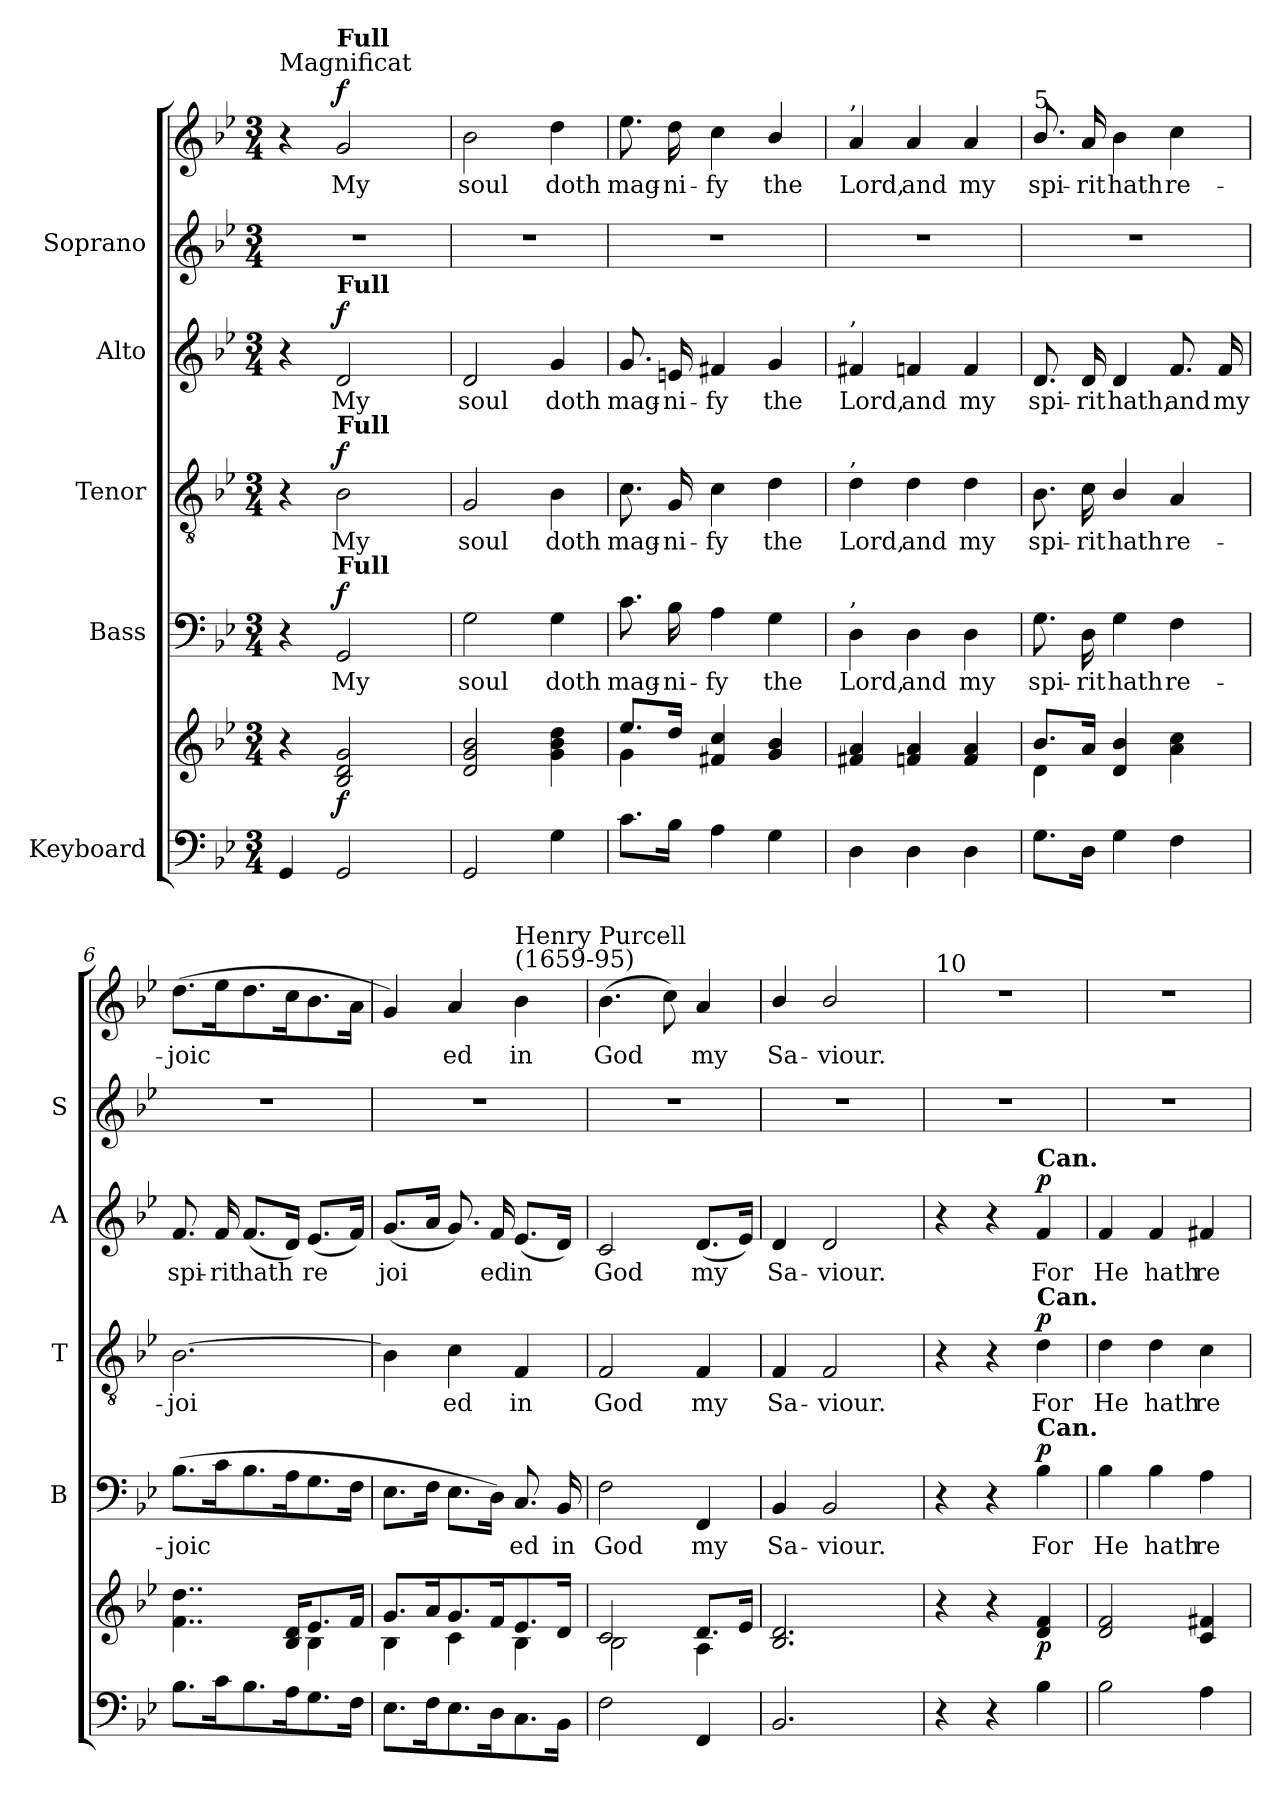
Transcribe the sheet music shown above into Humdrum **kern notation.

**kern	**kern	**dynam	**kern	**text	**dynam	**kern	**text	**dynam	**kern	**text	**dynam	**kern	**kern	**text	**dynam
*part5	*part5	*part5	*part4	*part4	*part4	*part3	*part3	*part3	*part2	*part2	*part2	*part1	*part1	*part1	*part1
*staff7	*staff6	*staff6/7	*staff5	*staff5	*staff5	*staff4	*staff4	*staff4	*staff3	*staff3	*staff3	*staff2	*staff1	*staff1	*staff1/2
*I"Keyboard	*	*	*I"Bass	*	*	*I"Tenor	*	*	*I"Alto	*	*	*I"Soprano	*	*	*
*	*	*	*I'B	*	*	*I'T	*	*	*I'A	*	*	*I'S	*	*	*
*clefF4	*clefG2	*	*clefF4	*	*	*clefGv2	*	*	*clefG2	*	*	*clefG2	*clefG2	*	*
*k[b-e-]	*k[b-e-]	*	*k[b-e-]	*	*	*k[b-e-]	*	*	*k[b-e-]	*	*	*k[b-e-]	*k[b-e-]	*	*
*B-:	*B-:	*	*B-:	*	*	*B-:	*	*	*B-:	*	*	*B-:	*B-:	*	*
*M3/4	*M3/4	*	*M3/4	*	*	*M3/4	*	*	*M3/4	*	*	*M3/4	*M3/4	*	*
=1	=1	=1	=1	=1	=1	=1	=1	=1	=1	=1	=1	=1	=1	=1	=1
*	*^	*	*	*	*	*	*	*	*	*	*	*	*	*	*
!	!	!	!	!	!	!	!	!	!	!	!	!	!	!LO:TX:a:t=Magnificat	!	!
4GG/	4r	2ryy	.	4r	.	.	4r	.	.	4r	.	.	2.r	4r	.	.
!	!	!	!	!	!	!	!	!	!	!	!	!	!	!LO:TX:a:B:t=Full	!	!
!	!	!	!	!	!	!	!	!	!	!LO:TX:a:B:t=Full	!	!	!	!	!	!
!	!	!	!	!	!	!	!LO:TX:a:B:t=Full	!	!	!	!	!	!	!	!	!
!	!	!	!	!LO:TX:a:B:t=Full	!	!	!	!	!	!	!	!	!	!	!	!
!	!	!	!LO:DY:b	!	!LO:LY:b	!LO:DY:b	!	!LO:LY:b	!LO:DY:b	!	!LO:LY:b	!LO:DY:b	!	!	!LO:LY:b	!LO:DY:b
2GG/	2B-/ 2d/ 2g/	.	f	2GG/	My	f	2B-\	My	f	2d/	My	f	.	2g/	My	f
.	.	4ryy	.	.	.	.	.	.	.	.	.	.	.	.	.	.
=2	=2	=2	=2	=2	=2	=2	=2	=2	=2	=2	=2	=2	=2	=2	=2	=2
!	!	!	!	!	!LO:LY:b	!	!	!LO:LY:b	!	!	!LO:LY:b	!	!	!	!LO:LY:b	!
2GG/	2d/ 2g/ 2b-/	2ryy	.	2G\	soul	.	2G/	soul	.	2d/	soul	.	2.r	2b-\	soul	.
!	!	!	!	!	!LO:LY:b	!	!	!LO:LY:b	!	!	!LO:LY:b	!	!	!	!LO:LY:b	!
4G\	4g\ 4b-\ 4dd\	4ryy	.	4G\	doth	.	4B-\	doth	.	4g/	doth	.	.	4dd\	doth	.
=3	=3	=3	=3	=3	=3	=3	=3	=3	=3	=3	=3	=3	=3	=3	=3	=3
!	!	!	!	!	!LO:LY:b	!	!	!LO:LY:b	!	!	!LO:LY:b	!	!	!	!LO:LY:b	!
8.c\L	8.ee-/L	4g\	.	8.c\	mag-	.	8.c\	mag-	.	8.g/	mag-	.	2.r	8.ee-\	mag-	.
!	!	!	!	!	!LO:LY:b	!	!	!LO:LY:b	!	!	!LO:LY:b	!	!	!	!LO:LY:b	!
16B-\Jk	16dd/Jk	.	.	16B-\	-ni-	.	16G/	-ni-	.	16en/	-ni-	.	.	16dd\	-ni-	.
!	!	!	!	!	!LO:LY:b	!	!	!LO:LY:b	!	!	!LO:LY:b	!	!	!	!LO:LY:b	!
4A\	4f#X/ 4cc/	4ryy	.	4A\	-fy	.	4c\	-fy	.	4f#X/	-fy	.	.	4cc\	-fy	.
!	!	!	!	!	!LO:LY:b	!	!	!LO:LY:b	!	!	!LO:LY:b	!	!	!	!LO:LY:b	!
4G\	4g/ 4b-/	4ryy	.	4G\	the	.	4d\	the	.	4g/	the	.	.	4b-/	the	.
=4	=4	=4	=4	=4	=4	=4	=4	=4	=4	=4	=4	=4	=4	=4	=4	=4
!	!	!	!	!	!	!	!	!	!	!	!	!	!	!LO:TX:a:t=,	!	!
!	!	!	!	!	!	!	!	!	!	!LO:TX:a:t=,	!	!	!	!	!	!
!	!	!	!	!	!	!	!LO:TX:a:t=,	!	!	!	!	!	!	!	!	!
!	!	!	!	!LO:TX:a:t=,	!	!	!	!	!	!	!	!	!	!	!	!
!	!	!	!	!	!LO:LY:b	!	!	!LO:LY:b	!	!	!LO:LY:b	!	!	!	!LO:LY:b	!
4D\	4f#X/ 4a/	2ryy	.	4D\	Lord,	.	4d\	Lord,	.	4f#X/	Lord,	.	2.r	4a/	Lord,	.
!	!	!	!	!	!LO:LY:b	!	!	!LO:LY:b	!	!	!LO:LY:b	!	!	!	!LO:LY:b	!
4D\	4fn/ 4a/	.	.	4D\	and	.	4d\	and	.	4fn/	and	.	.	4a/	and	.
!	!	!	!	!	!LO:LY:b	!	!	!LO:LY:b	!	!	!LO:LY:b	!	!	!	!LO:LY:b	!
4D\	4f/ 4a/	4ryy	.	4D\	my	.	4d\	my	.	4f/	my	.	.	4a/	my	.
=5	=5	=5	=5	=5	=5	=5	=5	=5	=5	=5	=5	=5	=5	=5	=5	=5
!	!	!	!	!	!	!	!	!	!	!	!	!	!	!LO:TX:a:t=5	!	!
!	!	!	!	!	!LO:LY:b	!	!	!LO:LY:b	!	!	!LO:LY:b	!	!	!	!LO:LY:b	!
8.G\L	8.b-/L	4d\	.	8.G\	spi-	.	8.B-\	spi-	.	8.d/	spi-	.	2.r	8.b-/	spi-	.
!	!	!	!	!	!LO:LY:b	!	!	!LO:LY:b	!	!	!LO:LY:b	!	!	!	!LO:LY:b	!
16D\Jk	16a/Jk	.	.	16D\	-rit	.	16c\	-rit	.	16d/	-rit	.	.	16a/	-rit	.
!	!	!	!	!	!LO:LY:b	!	!	!LO:LY:b	!	!	!LO:LY:b	!	!	!	!LO:LY:b	!
4G\	4ryy	4d/ 4b-/	.	4G\	hath	.	4B-/	hath	.	4d/	hath,	.	.	4b-\	hath	.
!	!	!	!	!	!LO:LY:b	!	!	!LO:LY:b	!	!	!LO:LY:b	!	!	!	!LO:LY:b	!
4F\	4a\ 4cc\	4ryy	.	4F\	re-	.	4A/	re-	.	8.f/	and	.	.	4cc\	re-	.
!	!	!	!	!	!	!	!	!	!	!	!LO:LY:b	!	!	!	!	!
.	.	.	.	.	.	.	.	.	.	16f/	my	.	.	.	.	.
=6	=6	=6	=6	=6	=6	=6	=6	=6	=6	=6	=6	=6	=6	=6	=6	=6
!	!	!	!	!	!LO:LY:b	!	!	!LO:LY:b	!	!	!LO:LY:b	!	!	!	!LO:LY:b	!
8.B-\L	4..f\ 4..dd\	2ryy	.	(>8.B-\L	-joic­	.	[2.B-\	-joi­	.	8.f/	spi-	.	2.r	(>8.dd\L	-joic­	.
!	!	!	!	!	!	!	!	!	!	!	!LO:LY:b	!	!	!	!	!
16c\k	.	.	.	16c\k	.	.	.	.	.	16f/	-rit	.	.	16ee-\k	.	.
!	!	!	!	!	!	!	!	!	!	!	!LO:LY:b	!	!	!	!	!
8.B-\	.	.	.	8.B-\	.	.	.	.	.	(<8.f/L	hath	.	.	8.dd\	.	.
16A\k	16B-/ 16d/KL	.	.	16A\k	.	.	.	.	.	16d/Jk)	.	.	.	16cc\k	.	.
!	!	!	!	!	!	!	!	!	!	!	!LO:LY:b	!	!	!	!	!
8.G\	8.e-/	4B-\	.	8.G\	.	.	.	.	.	(<8.e-/L	re­	.	.	8.b-\	.	.
16F\Jk	16f/Jk	.	.	16F\Jk	.	.	.	.	.	16f/Jk)	.	.	.	16a\Jk	.	.
=7	=7	=7	=7	=7	=7	=7	=7	=7	=7	=7	=7	=7	=7	=7	=7	=7
!	!	!	!	!	!	!	!	!	!	!	!LO:LY:b	!	!	!	!	!
8.E-\L	8.g/L	4B-\	.	8.E-\L	.	.	4B-\]	.	.	(<8.g/L	joi­	.	2.r	4g/)	.	.
16F\k	16a/k	.	.	16F\Jk	.	.	.	.	.	16a/Jk	.	.	.	.	.	.
!	!	!	!	!	!	!	!	!LO:LY:b	!	!	!	!	!	!	!LO:LY:b	!
8.E-\	8.g/	4c\	.	8.E-\L	.	.	4c\	ed	.	8.g/)	.	.	.	4a/	ed	.
!	!	!	!	!	!	!	!	!	!	!	!LO:LY:b	!	!	!	!	!
16D\k	16f/k	.	.	16D\Jk)	.	.	.	.	.	16f/	ed	.	.	.	.	.
!	!	!	!	!	!	!	!	!	!	!	!	!	!	!LO:TX:a:t=Henry Purcell\n(1659-95)	!	!
!	!	!	!	!	!LO:LY:b	!	!	!LO:LY:b	!	!	!LO:LY:b	!	!	!	!LO:LY:b	!
8.C\	8.e-/	4B-\	.	8.C/	ed	.	4F/	in	.	(<8.e-/L	in	.	.	4b-\	in	.
!	!	!	!	!	!LO:LY:b	!	!	!	!	!	!	!	!	!	!	!
16BB-\Jk	16d/Jk	.	.	16BB-/	in	.	.	.	.	16d/Jk)	.	.	.	.	.	.
!!LO:LB:g=z
=8	=8	=8	=8	=8	=8	=8	=8	=8	=8	=8	=8	=8	=8	=8	=8	=8
!	!	!	!	!	!LO:LY:b	!	!	!LO:LY:b	!	!	!LO:LY:b	!	!	!	!LO:LY:b	!
2F\	2c/	2B-\	.	2F\	God	.	2F/	God	.	2c/	God	.	2.r	(>4.b-\	God	.
.	.	.	.	.	.	.	.	.	.	.	.	.	.	8cc\)	.	.
!	!	!	!	!	!LO:LY:b	!	!	!LO:LY:b	!	!	!LO:LY:b	!	!	!	!LO:LY:b	!
4FF/	8.d/L	4A\	.	4FF/	my	.	4F/	my	.	(<8.d/L	my	.	.	4a/	my	.
.	16e-/Jk	.	.	.	.	.	.	.	.	16e-/Jk)	.	.	.	.	.	.
=9	=9	=9	=9	=9	=9	=9	=9	=9	=9	=9	=9	=9	=9	=9	=9	=9
!	!	!	!	!	!LO:LY:b	!	!	!LO:LY:b	!	!	!LO:LY:b	!	!	!	!LO:LY:b	!
2.BB-/	2.B-/ 2.d/	2ryy	.	4BB-/	Sa-	.	4F/	Sa-	.	4d/	Sa-	.	2.r	4b-/	Sa-	.
!	!	!	!	!	!LO:LY:b	!	!	!LO:LY:b	!	!	!LO:LY:b	!	!	!	!LO:LY:b	!
.	.	.	.	2BB-/	-viour.	.	2F/	-viour.	.	2d/	-viour.	.	.	2b-/	-viour.	.
.	.	4ryy	.	.	.	.	.	.	.	.	.	.	.	.	.	.
=10	=10	=10	=10	=10	=10	=10	=10	=10	=10	=10	=10	=10	=10	=10	=10	=10
!	!	!	!	!	!	!	!	!	!	!	!	!	!	!LO:TX:a:t=10	!	!
4r	4r	2ryy	.	4r	.	.	4r	.	.	4r	.	.	2.r	2.r	.	.
4r	4r	.	.	4r	.	.	4r	.	.	4r	.	.	.	.	.	.
!	!	!	!	!	!	!	!	!	!	!LO:TX:a:B:t=Can.	!	!	!	!	!	!
!	!	!	!	!	!	!	!LO:TX:a:B:t=Can.	!	!	!	!	!	!	!	!	!
!	!	!	!	!LO:TX:a:B:t=Can.	!	!	!	!	!	!	!	!	!	!	!	!
!	!	!	!LO:DY:b	!	!LO:LY:b	!LO:DY:b	!	!LO:LY:b	!LO:DY:b	!	!LO:LY:b	!LO:DY:b	!	!	!	!
4B-\	4d/ 4f/	4ryy	p	4B-\	For	p	4d\	For	p	4f/	For	p	.	.	.	.
=11	=11	=11	=11	=11	=11	=11	=11	=11	=11	=11	=11	=11	=11	=11	=11	=11
!	!	!	!	!	!LO:LY:b	!	!	!LO:LY:b	!	!	!LO:LY:b	!	!	!	!	!
2B-\	2d/ 2f/	2ryy	.	4B-\	He	.	4d\	He	.	4f/	He	.	2.r	2.r	.	.
!	!	!	!	!	!LO:LY:b	!	!	!LO:LY:b	!	!	!LO:LY:b	!	!	!	!	!
.	.	.	.	4B-\	hath	.	4d\	hath	.	4f/	hath	.	.	.	.	.
!	!	!	!	!	!LO:LY:b	!	!	!LO:LY:b	!	!	!LO:LY:b	!	!	!	!	!
4A\	4c/ 4f#X/	4ryy	.	4A\	re-	.	4c\	re-	.	4f#X/	re-	.	.	.	.	.
*	*v	*v	*	*	*	*	*	*	*	*	*	*	*	*	*	*
=	=	=	=	=	=	=	=	=	=	=	=	=	=	=	=
*-	*-	*-	*-	*-	*-	*-	*-	*-	*-	*-	*-	*-	*-	*-	*-
